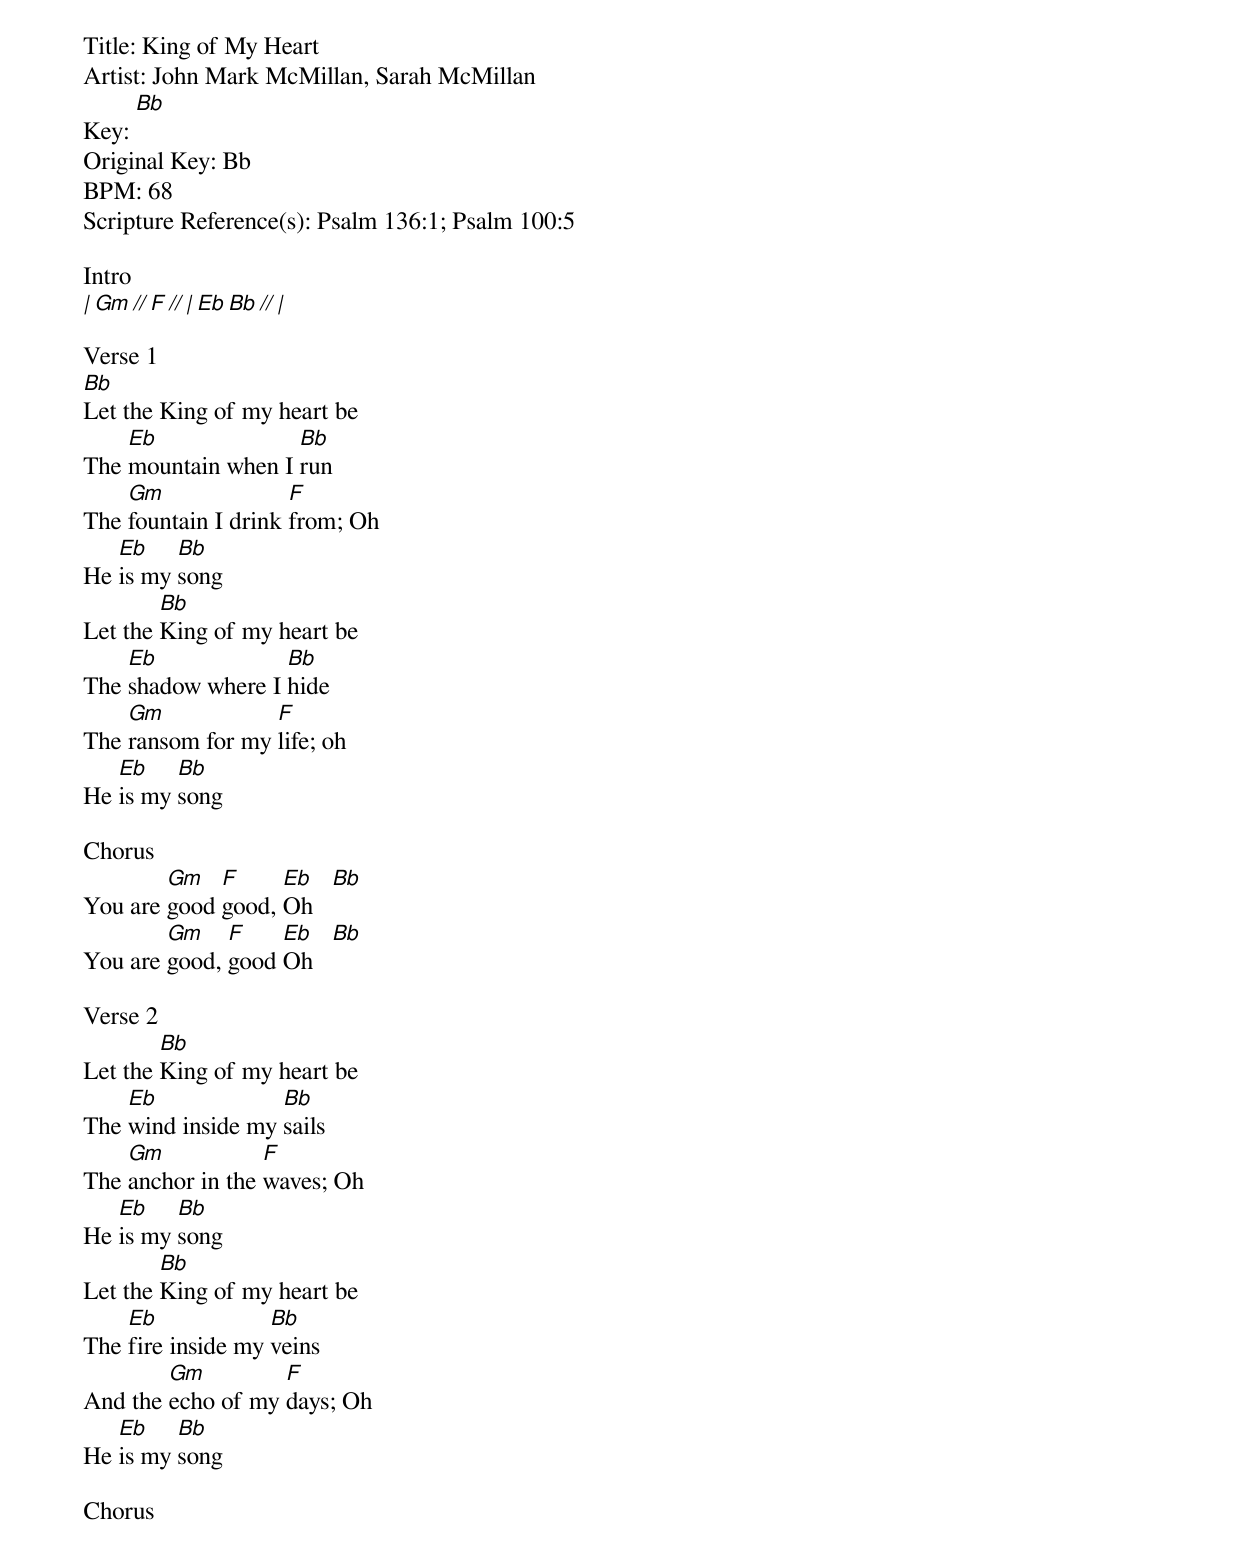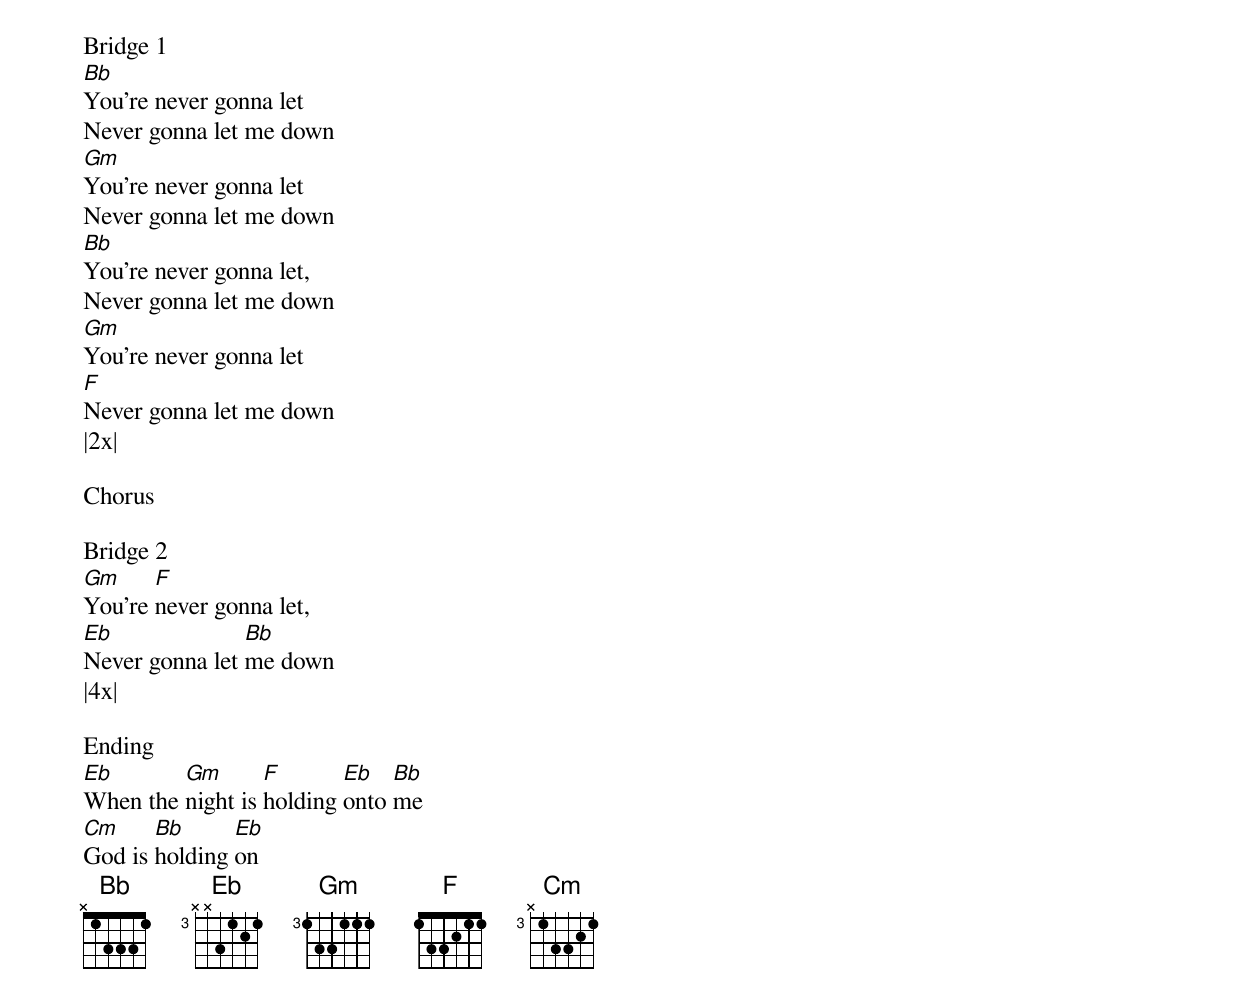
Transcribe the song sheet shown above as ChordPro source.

Title: King of My Heart
Artist: John Mark McMillan, Sarah McMillan
Key: [Bb]
Original Key: Bb
BPM: 68
Scripture Reference(s): Psalm 136:1; Psalm 100:5

Intro
[| Gm // F // | Eb Bb // |]

Verse 1
[Bb]Let the King of my heart be
The [Eb]mountain when I [Bb]run
The [Gm]fountain I drink [F]from; Oh
He [Eb]is my [Bb]song
Let the [Bb]King of my heart be
The [Eb]shadow where I [Bb]hide
The [Gm]ransom for my [F]life; oh
He [Eb]is my [Bb]song

Chorus
You are [Gm]good [F]good, [Eb]Oh   [Bb]
You are [Gm]good, [F]good [Eb]Oh   [Bb]

Verse 2
Let the [Bb]King of my heart be
The [Eb]wind inside my [Bb]sails
The [Gm]anchor in the [F]waves; Oh
He [Eb]is my [Bb]song
Let the [Bb]King of my heart be
The [Eb]fire inside my [Bb]veins
And the [Gm]echo of my [F]days; Oh
He [Eb]is my [Bb]song

Chorus

Bridge 1
[Bb]You're never gonna let
Never gonna let me down
[Gm]You're never gonna let
Never gonna let me down
[Bb]You're never gonna let,
Never gonna let me down
[Gm]You're never gonna let
[F]Never gonna let me down
|2x|

Chorus

Bridge 2
[Gm]You're [F]never gonna let,
[Eb]Never gonna let [Bb]me down
|4x|

Ending
[Eb]When the [Gm]night is [F]holding [Eb]onto [Bb]me
[Cm]God is [Bb]holding [Eb]on
